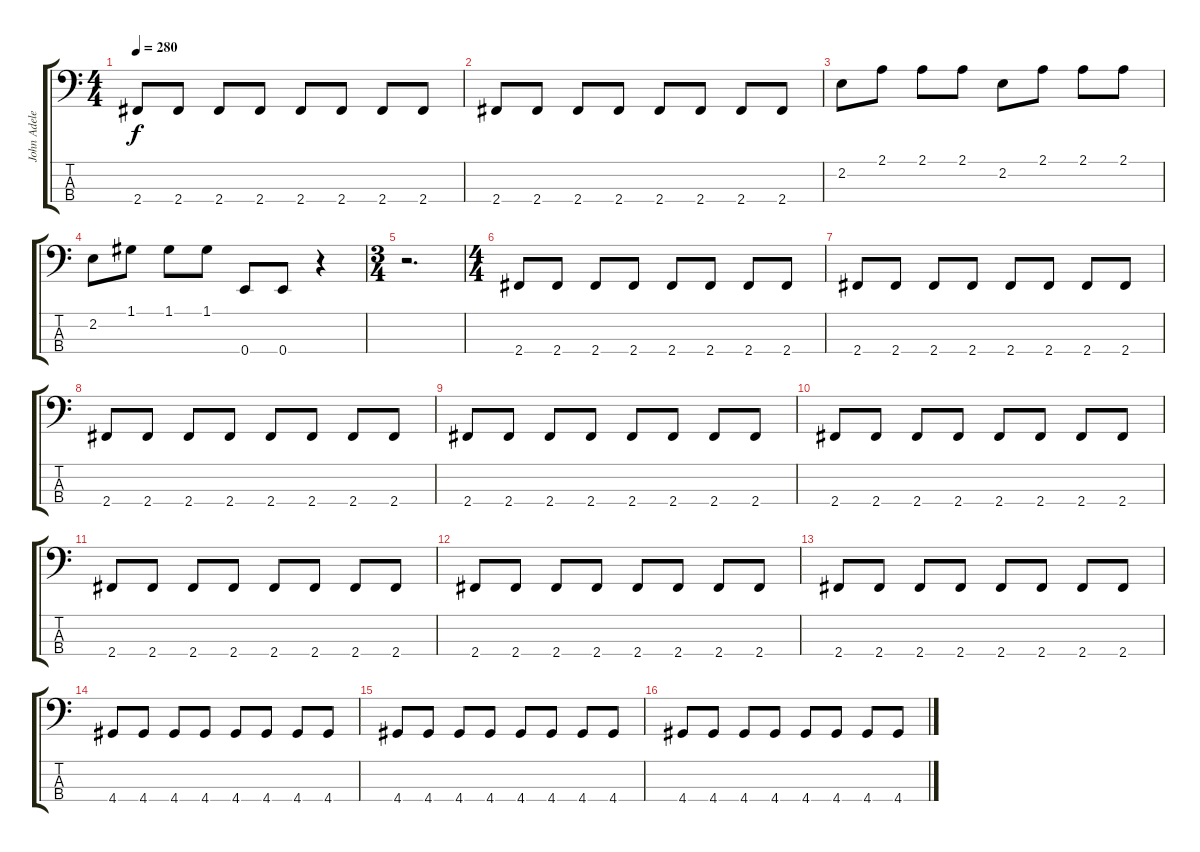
\track ("John Adelerte (Bass)" "John Adele") {instrument electricbassfinger}
\staff {score tabs}
\tuning (G2 D2 A1 E1) {hide}
\ts (4 4)
\tempo 280
\clef f4
\ks c
2.4.8{dy f} 2.4.8 2.4.8 2.4.8 2.4.8 2.4.8 2.4.8 2.4.8 |
2.4.8 2.4.8 2.4.8 2.4.8 2.4.8 2.4.8 2.4.8 2.4.8 |
2.2.8 2.1.8 2.1.8 2.1.8 2.2.8 2.1.8 2.1.8 2.1.8 |
2.2.8 1.1.8 1.1.8 1.1.8 0.4.8 0.4.8 r.4 |
\ts (3 4)
r.2{d} |
\ts (4 4)
2.4.8 2.4.8 2.4.8 2.4.8 2.4.8 2.4.8 2.4.8 2.4.8 |
2.4.8 2.4.8 2.4.8 2.4.8 2.4.8 2.4.8 2.4.8 2.4.8 |
2.4.8 2.4.8 2.4.8 2.4.8 2.4.8 2.4.8 2.4.8 2.4.8 |
2.4.8 2.4.8 2.4.8 2.4.8 2.4.8 2.4.8 2.4.8 2.4.8 |
2.4.8 2.4.8 2.4.8 2.4.8 2.4.8 2.4.8 2.4.8 2.4.8 |
2.4.8 2.4.8 2.4.8 2.4.8 2.4.8 2.4.8 2.4.8 2.4.8 |
2.4.8 2.4.8 2.4.8 2.4.8 2.4.8 2.4.8 2.4.8 2.4.8 |
2.4.8 2.4.8 2.4.8 2.4.8 2.4.8 2.4.8 2.4.8 2.4.8 |
4.4.8 4.4.8 4.4.8 4.4.8 4.4.8 4.4.8 4.4.8 4.4.8 |
4.4.8 4.4.8 4.4.8 4.4.8 4.4.8 4.4.8 4.4.8 4.4.8 |
4.4.8 4.4.8 4.4.8 4.4.8 4.4.8 4.4.8 4.4.8 4.4.8
